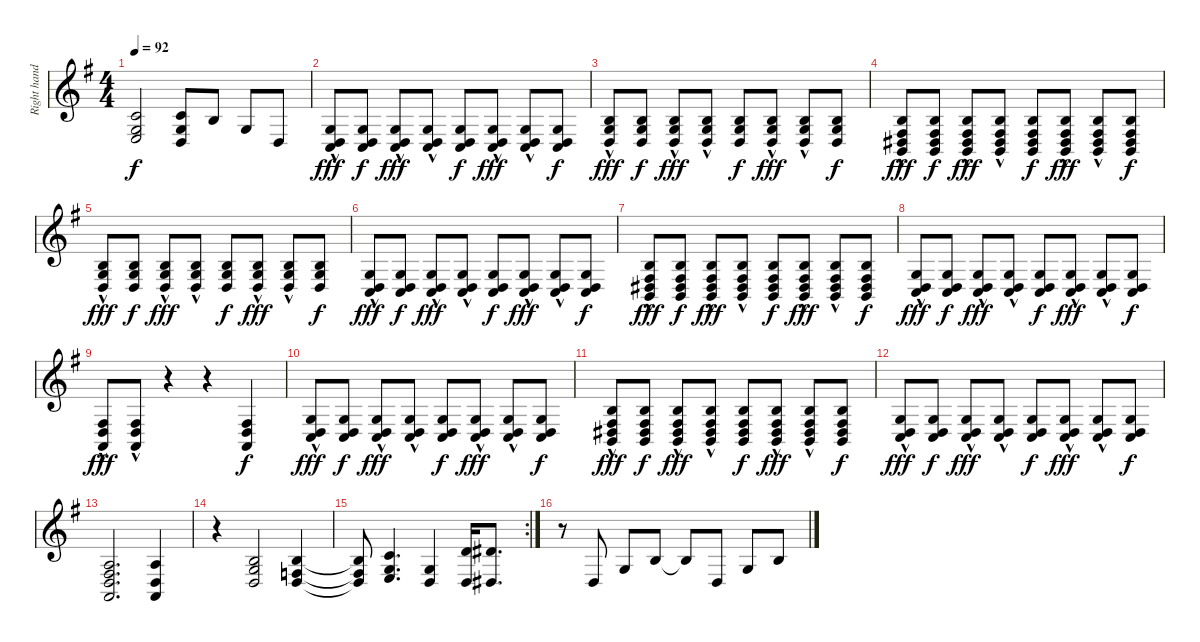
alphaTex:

\track ("Right hand" "Right hand") {instrument acousticgrandpiano}
\staff {score}
\tuning (E4 B3 G3 D3 A2 E2) {hide}
\ts (4 4)
\tempo 92
\clef g2
\ks g
(1.2 0.3 2.4).2{dy f} (1.2 0.3 0.4).8 0.2.8 0.3.8 0.4.8 |
(0.3{hac} 0.4{hac} 3.5{hac}).8{dy fff} (0.3 0.4 3.5).8{dy f} (0.3{hac} 0.4{hac} 3.5{hac}).8{dy fff} (0.3{hac} 0.4{hac} 3.5{hac}).8 (0.3 0.4 3.5).8{dy f} (0.3{hac} 0.4{hac} 3.5{hac}).8{dy fff} (0.3{hac} 0.4{hac} 3.5{hac}).8 (0.3 0.4 3.5).8{dy f} |
(0.2{hac} 0.3{hac} 0.4{hac}).8{dy fff} (0.2 0.3 0.4).8{dy f} (0.2{hac} 0.3{hac} 0.4{hac}).8{dy fff} (0.2{hac} 0.3{hac} 0.4{hac}).8 (0.2 0.3 0.4).8{dy f} (0.2{hac} 0.3{hac} 0.4{hac}).8{dy fff} (0.2{hac} 0.3{hac} 0.4{hac}).8 (0.2 0.3 0.4).8{dy f} |
(0.2{hac} 1.4{hac} 2.5{hac} 14.6{hac}).8{dy fff} (0.2 1.4 2.5 14.6).8{dy f} (0.2{hac} 1.4{hac} 2.5{hac} 14.6{hac}).8{dy fff} (0.2{hac} 1.4{hac} 2.5{hac} 14.6{hac}).8 (0.2 1.4 2.5 14.6).8{dy f} (0.2{hac} 1.4{hac} 2.5{hac} 14.6{hac}).8{dy fff} (0.2{hac} 1.4{hac} 2.5{hac} 14.6{hac}).8 (0.2 1.4 2.5 14.6).8{dy f} |
(0.2{hac} 0.3{hac} 0.4{hac}).8{dy fff} (0.2 0.3 0.4).8{dy f} (0.2{hac} 0.3{hac} 0.4{hac}).8{dy fff} (0.2{hac} 0.3{hac} 0.4{hac}).8 (0.2 0.3 0.4).8{dy f} (0.2{hac} 0.3{hac} 0.4{hac}).8{dy fff} (0.2{hac} 0.3{hac} 0.4{hac}).8 (0.2 0.3 0.4).8{dy f} |
(0.3{hac} 0.4{hac} 3.5{hac}).8{dy fff} (0.3 0.4 3.5).8{dy f} (0.3{hac} 0.4{hac} 3.5{hac}).8{dy fff} (0.3{hac} 0.4{hac} 3.5{hac}).8 (0.3 0.4 3.5).8{dy f} (0.3{hac} 0.4{hac} 3.5{hac}).8{dy fff} (0.3{hac} 0.4{hac} 3.5{hac}).8 (0.3 0.4 3.5).8{dy f} |
(0.2{hac} 1.4{hac} 2.5{hac} 14.6{hac}).8{dy fff} (0.2 1.4 2.5 14.6).8{dy f} (0.2{hac} 1.4{hac} 2.5{hac} 14.6{hac}).8{dy fff} (0.2{hac} 1.4{hac} 2.5{hac} 14.6{hac}).8 (0.2 1.4 2.5 14.6).8{dy f} (0.2{hac} 1.4{hac} 2.5{hac} 14.6{hac}).8{dy fff} (0.2{hac} 1.4{hac} 2.5{hac} 14.6{hac}).8 (0.2 1.4 2.5 14.6).8{dy f} |
(0.3{hac} 0.4{hac} 3.5{hac}).8{dy fff} (0.3 0.4 3.5).8{dy f} (0.3{hac} 0.4{hac} 3.5{hac}).8{dy fff} (0.3{hac} 0.4{hac} 3.5{hac}).8 (0.3 0.4 3.5).8{dy f} (0.3{hac} 0.4{hac} 3.5{hac}).8{dy fff} (0.3{hac} 0.4{hac} 3.5{hac}).8 (0.3 0.4 3.5).8{dy f} |
(0.4{hac} 0.5{hac} 14.6{hac}).8{dy fff} (0.4{hac} 0.5{hac} 14.6{hac}).8 r.4 r.4 (0.4 0.5 14.6).4{dy f} |
(0.3{hac} 0.4{hac} 3.5{hac}).8{dy fff} (0.3 0.4 3.5).8{dy f} (0.3{hac} 0.4{hac} 3.5{hac}).8{dy fff} (0.3{hac} 0.4{hac} 3.5{hac}).8 (0.3 0.4 3.5).8{dy f} (0.3{hac} 0.4{hac} 3.5{hac}).8{dy fff} (0.3{hac} 0.4{hac} 3.5{hac}).8 (0.3 0.4 3.5).8{dy f} |
(0.2{hac} 1.4{hac} 2.5{hac} 14.6{hac}).8{dy fff} (0.2 1.4 2.5 14.6).8{dy f} (0.2{hac} 1.4{hac} 2.5{hac} 14.6{hac}).8{dy fff} (0.2{hac} 1.4{hac} 2.5{hac} 14.6{hac}).8 (0.2 1.4 2.5 14.6).8{dy f} (0.2{hac} 1.4{hac} 2.5{hac} 14.6{hac}).8{dy fff} (0.2{hac} 1.4{hac} 2.5{hac} 14.6{hac}).8 (0.2 1.4 2.5 14.6).8{dy f} |
(0.3{hac} 0.4{hac} 3.5{hac}).8{dy fff} (0.3 0.4 3.5).8{dy f} (0.3{hac} 0.4{hac} 3.5{hac}).8{dy fff} (0.3{hac} 0.4{hac} 3.5{hac}).8 (0.3 0.4 3.5).8{dy f} (0.3{hac} 0.4{hac} 3.5{hac}).8{dy fff} (0.3{hac} 0.4{hac} 3.5{hac}).8 (0.3 0.4 3.5).8{dy f} |
(2.3 0.4 0.5 14.6).2{d} (2.3 0.4 0.5).4 |
r.4 (0.2 0.3 0.4).2 (0.2 0.4 8.5).4 |
\rc 2
(0.2{t} 0.4{t} 8.5{t}).8 (1.2 0.3 2.4).4{d} (0.3 0.4).4 (3.2 0.4).16 (4.2 1.4).8{d} |
r.8 0.4.8 0.3.8 0.2.8 0.2{t}.8 0.4.8 0.3.8 0.2.8
